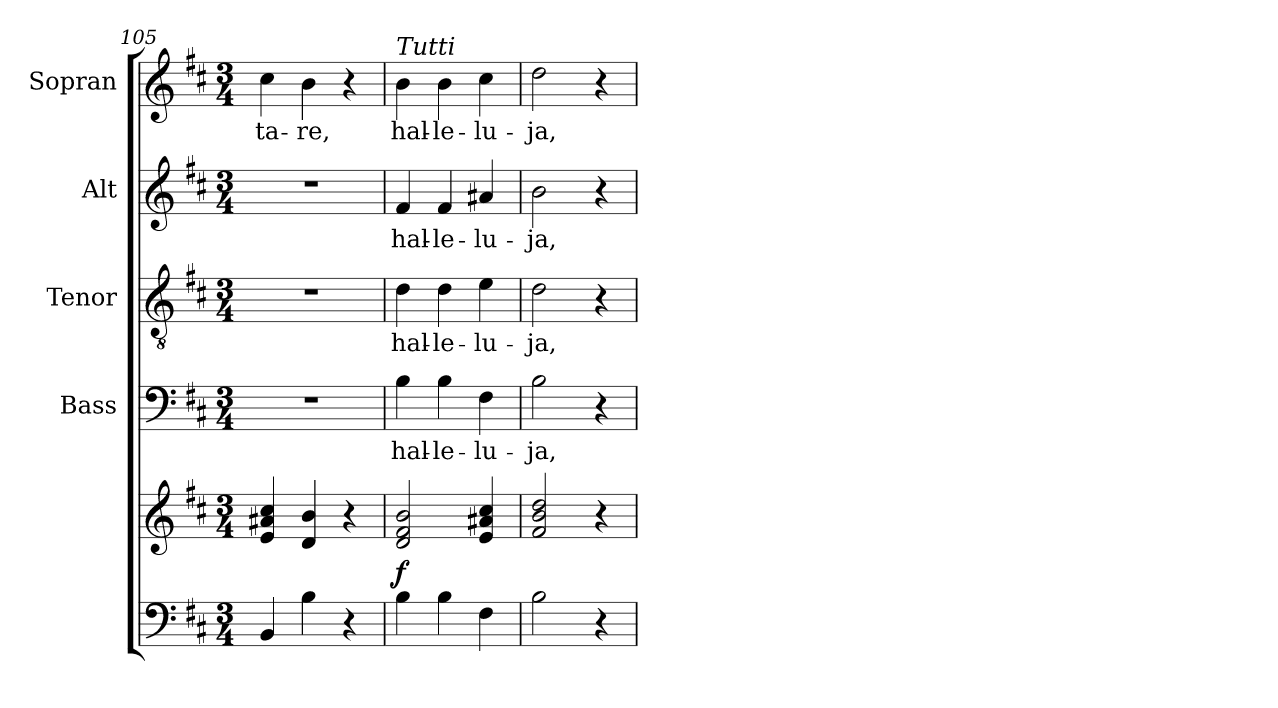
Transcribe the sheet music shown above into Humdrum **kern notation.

**kern	**kern	**dynam	**kern	**text	**kern	**text	**kern	**text	**kern	**text
*part5	*part5	*part5	*part4	*part4	*part3	*part3	*part2	*part2	*part1	*part1
*staff6	*staff5	*staff5/6	*staff4	*staff4	*staff3	*staff3	*staff2	*staff2	*staff1	*staff1
*	*	*	*I"Bass	*	*I"Tenor	*	*I"Alt	*	*I"Sopran	*
*	*	*	*I'B.	*	*I'T.	*	*I'A.	*	*I'S.	*
*clefF4	*clefG2	*	*clefF4	*	*clefGv2	*	*clefG2	*	*clefG2	*
*k[f#c#]	*k[f#c#]	*	*k[f#c#]	*	*k[f#c#]	*	*k[f#c#]	*	*k[f#c#]	*
*D:	*D:	*	*D:	*	*D:	*	*D:	*	*D:	*
*M3/4	*M3/4	*	*M3/4	*	*M3/4	*	*M3/4	*	*M3/4	*
=105	=105	=105	=105	=105	=105	=105	=105	=105	=105	=105
!	!	!	!	!	!	!	!	!	!	!LO:LY:b
4BB/	4e/ 4a#X/ 4cc#/	.	2.r	.	2.r	.	2.r	.	4cc#\	-ta-
!	!	!	!	!	!	!	!	!	!	!LO:LY:b
4B\	4d/ 4b/	.	.	.	.	.	.	.	4b\	-re,
4r	4r	.	.	.	.	.	.	.	4r	.
=106	=106	=106	=106	=106	=106	=106	=106	=106	=106	=106
!	!	!	!	!	!	!	!	!	!LO:TX:a:i:t=Tutti	!
!	!	!LO:DY:a=2	!	!LO:LY:b	!	!LO:LY:b	!	!LO:LY:b	!	!LO:LY:b
4B\	2d/ 2f#/ 2b/	f	4B\	hal-	4d\	hal-	4f#/	hal-	4b\	hal-
!	!	!	!	!LO:LY:b	!	!LO:LY:b	!	!LO:LY:b	!	!LO:LY:b
4B\	.	.	4B\	-le-	4d\	-le-	4f#/	-le-	4b\	-le-
!	!	!	!	!LO:LY:b	!	!LO:LY:b	!	!LO:LY:b	!	!LO:LY:b
4F#\	4e/ 4a#X/ 4cc#/	.	4F#\	-lu-	4e\	-lu-	4a#X/	-lu-	4cc#\	-lu-
=107	=107	=107	=107	=107	=107	=107	=107	=107	=107	=107
!	!	!	!	!LO:LY:b	!	!LO:LY:b	!	!LO:LY:b	!	!LO:LY:b
2B\	2f#/ 2b/ 2dd/	.	2B\	-ja,	2d\	-ja,	2b\	-ja,	2dd\	-ja,
4r	4r	.	4r	.	4r	.	4r	.	4r	.
=	=	=	=	=	=	=	=	=	=	=
*-	*-	*-	*-	*-	*-	*-	*-	*-	*-	*-
